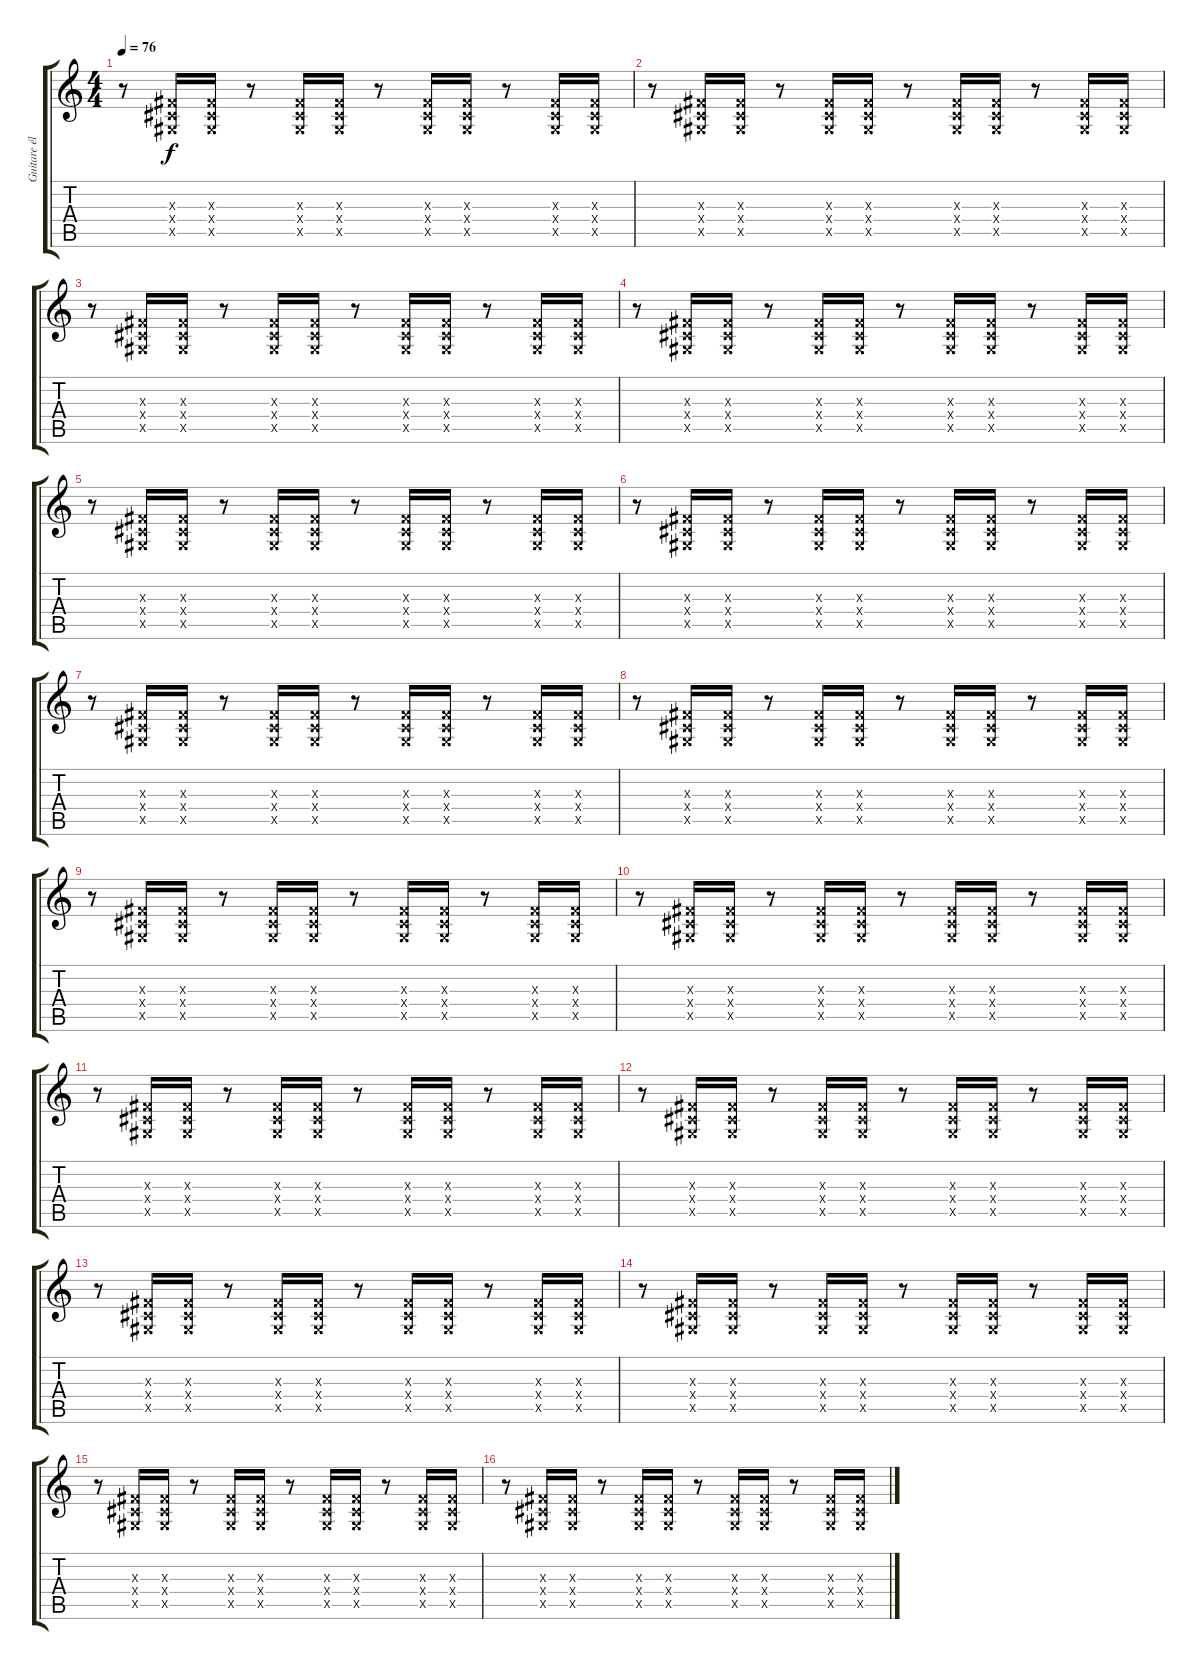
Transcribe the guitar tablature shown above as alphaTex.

\track ("Guitare électrique mute" "Guitare él") {instrument electricguitarclean}
\staff {score tabs}
\tuning (E4 B3 G3 D3 A2 E2) {hide}
\ts (4 4)
\tempo 76
\clef g2
\ks c
r.8{dy f} (-1.3{x} -1.4{x} -1.5{x}).16 (-1.3{x} -1.4{x} -1.5{x}).16 r.8 (-1.3{x} -1.4{x} -1.5{x}).16 (-1.3{x} -1.4{x} -1.5{x}).16 r.8 (-1.3{x} -1.4{x} -1.5{x}).16 (-1.3{x} -1.4{x} -1.5{x}).16 r.8 (-1.3{x} -1.4{x} -1.5{x}).16 (-1.3{x} -1.4{x} -1.5{x}).16 |
r.8 (-1.3{x} -1.4{x} -1.5{x}).16 (-1.3{x} -1.4{x} -1.5{x}).16 r.8 (-1.3{x} -1.4{x} -1.5{x}).16 (-1.3{x} -1.4{x} -1.5{x}).16 r.8 (-1.3{x} -1.4{x} -1.5{x}).16 (-1.3{x} -1.4{x} -1.5{x}).16 r.8 (-1.3{x} -1.4{x} -1.5{x}).16 (-1.3{x} -1.4{x} -1.5{x}).16 |
r.8 (-1.3{x} -1.4{x} -1.5{x}).16 (-1.3{x} -1.4{x} -1.5{x}).16 r.8 (-1.3{x} -1.4{x} -1.5{x}).16 (-1.3{x} -1.4{x} -1.5{x}).16 r.8 (-1.3{x} -1.4{x} -1.5{x}).16 (-1.3{x} -1.4{x} -1.5{x}).16 r.8 (-1.3{x} -1.4{x} -1.5{x}).16 (-1.3{x} -1.4{x} -1.5{x}).16 |
r.8 (-1.3{x} -1.4{x} -1.5{x}).16 (-1.3{x} -1.4{x} -1.5{x}).16 r.8 (-1.3{x} -1.4{x} -1.5{x}).16 (-1.3{x} -1.4{x} -1.5{x}).16 r.8 (-1.3{x} -1.4{x} -1.5{x}).16 (-1.3{x} -1.4{x} -1.5{x}).16 r.8 (-1.3{x} -1.4{x} -1.5{x}).16 (-1.3{x} -1.4{x} -1.5{x}).16 |
r.8 (-1.3{x} -1.4{x} -1.5{x}).16 (-1.3{x} -1.4{x} -1.5{x}).16 r.8 (-1.3{x} -1.4{x} -1.5{x}).16 (-1.3{x} -1.4{x} -1.5{x}).16 r.8 (-1.3{x} -1.4{x} -1.5{x}).16 (-1.3{x} -1.4{x} -1.5{x}).16 r.8 (-1.3{x} -1.4{x} -1.5{x}).16 (-1.3{x} -1.4{x} -1.5{x}).16 |
r.8 (-1.3{x} -1.4{x} -1.5{x}).16 (-1.3{x} -1.4{x} -1.5{x}).16 r.8 (-1.3{x} -1.4{x} -1.5{x}).16 (-1.3{x} -1.4{x} -1.5{x}).16 r.8 (-1.3{x} -1.4{x} -1.5{x}).16 (-1.3{x} -1.4{x} -1.5{x}).16 r.8 (-1.3{x} -1.4{x} -1.5{x}).16 (-1.3{x} -1.4{x} -1.5{x}).16 |
r.8 (-1.3{x} -1.4{x} -1.5{x}).16 (-1.3{x} -1.4{x} -1.5{x}).16 r.8 (-1.3{x} -1.4{x} -1.5{x}).16 (-1.3{x} -1.4{x} -1.5{x}).16 r.8 (-1.3{x} -1.4{x} -1.5{x}).16 (-1.3{x} -1.4{x} -1.5{x}).16 r.8 (-1.3{x} -1.4{x} -1.5{x}).16 (-1.3{x} -1.4{x} -1.5{x}).16 |
r.8 (-1.3{x} -1.4{x} -1.5{x}).16 (-1.3{x} -1.4{x} -1.5{x}).16 r.8 (-1.3{x} -1.4{x} -1.5{x}).16 (-1.3{x} -1.4{x} -1.5{x}).16 r.8 (-1.3{x} -1.4{x} -1.5{x}).16 (-1.3{x} -1.4{x} -1.5{x}).16 r.8 (-1.3{x} -1.4{x} -1.5{x}).16 (-1.3{x} -1.4{x} -1.5{x}).16 |
r.8 (-1.3{x} -1.4{x} -1.5{x}).16 (-1.3{x} -1.4{x} -1.5{x}).16 r.8 (-1.3{x} -1.4{x} -1.5{x}).16 (-1.3{x} -1.4{x} -1.5{x}).16 r.8 (-1.3{x} -1.4{x} -1.5{x}).16 (-1.3{x} -1.4{x} -1.5{x}).16 r.8 (-1.3{x} -1.4{x} -1.5{x}).16 (-1.3{x} -1.4{x} -1.5{x}).16 |
r.8 (-1.3{x} -1.4{x} -1.5{x}).16 (-1.3{x} -1.4{x} -1.5{x}).16 r.8 (-1.3{x} -1.4{x} -1.5{x}).16 (-1.3{x} -1.4{x} -1.5{x}).16 r.8 (-1.3{x} -1.4{x} -1.5{x}).16 (-1.3{x} -1.4{x} -1.5{x}).16 r.8 (-1.3{x} -1.4{x} -1.5{x}).16 (-1.3{x} -1.4{x} -1.5{x}).16 |
r.8 (-1.3{x} -1.4{x} -1.5{x}).16 (-1.3{x} -1.4{x} -1.5{x}).16 r.8 (-1.3{x} -1.4{x} -1.5{x}).16 (-1.3{x} -1.4{x} -1.5{x}).16 r.8 (-1.3{x} -1.4{x} -1.5{x}).16 (-1.3{x} -1.4{x} -1.5{x}).16 r.8 (-1.3{x} -1.4{x} -1.5{x}).16 (-1.3{x} -1.4{x} -1.5{x}).16 |
r.8 (-1.3{x} -1.4{x} -1.5{x}).16 (-1.3{x} -1.4{x} -1.5{x}).16 r.8 (-1.3{x} -1.4{x} -1.5{x}).16 (-1.3{x} -1.4{x} -1.5{x}).16 r.8 (-1.3{x} -1.4{x} -1.5{x}).16 (-1.3{x} -1.4{x} -1.5{x}).16 r.8 (-1.3{x} -1.4{x} -1.5{x}).16 (-1.3{x} -1.4{x} -1.5{x}).16 |
r.8 (-1.3{x} -1.4{x} -1.5{x}).16 (-1.3{x} -1.4{x} -1.5{x}).16 r.8 (-1.3{x} -1.4{x} -1.5{x}).16 (-1.3{x} -1.4{x} -1.5{x}).16 r.8 (-1.3{x} -1.4{x} -1.5{x}).16 (-1.3{x} -1.4{x} -1.5{x}).16 r.8 (-1.3{x} -1.4{x} -1.5{x}).16 (-1.3{x} -1.4{x} -1.5{x}).16 |
r.8 (-1.3{x} -1.4{x} -1.5{x}).16 (-1.3{x} -1.4{x} -1.5{x}).16 r.8 (-1.3{x} -1.4{x} -1.5{x}).16 (-1.3{x} -1.4{x} -1.5{x}).16 r.8 (-1.3{x} -1.4{x} -1.5{x}).16 (-1.3{x} -1.4{x} -1.5{x}).16 r.8 (-1.3{x} -1.4{x} -1.5{x}).16 (-1.3{x} -1.4{x} -1.5{x}).16 |
r.8 (-1.3{x} -1.4{x} -1.5{x}).16 (-1.3{x} -1.4{x} -1.5{x}).16 r.8 (-1.3{x} -1.4{x} -1.5{x}).16 (-1.3{x} -1.4{x} -1.5{x}).16 r.8 (-1.3{x} -1.4{x} -1.5{x}).16 (-1.3{x} -1.4{x} -1.5{x}).16 r.8 (-1.3{x} -1.4{x} -1.5{x}).16 (-1.3{x} -1.4{x} -1.5{x}).16 |
r.8 (-1.3{x} -1.4{x} -1.5{x}).16 (-1.3{x} -1.4{x} -1.5{x}).16 r.8 (-1.3{x} -1.4{x} -1.5{x}).16 (-1.3{x} -1.4{x} -1.5{x}).16 r.8 (-1.3{x} -1.4{x} -1.5{x}).16 (-1.3{x} -1.4{x} -1.5{x}).16 r.8 (-1.3{x} -1.4{x} -1.5{x}).16 (-1.3{x} -1.4{x} -1.5{x}).16
